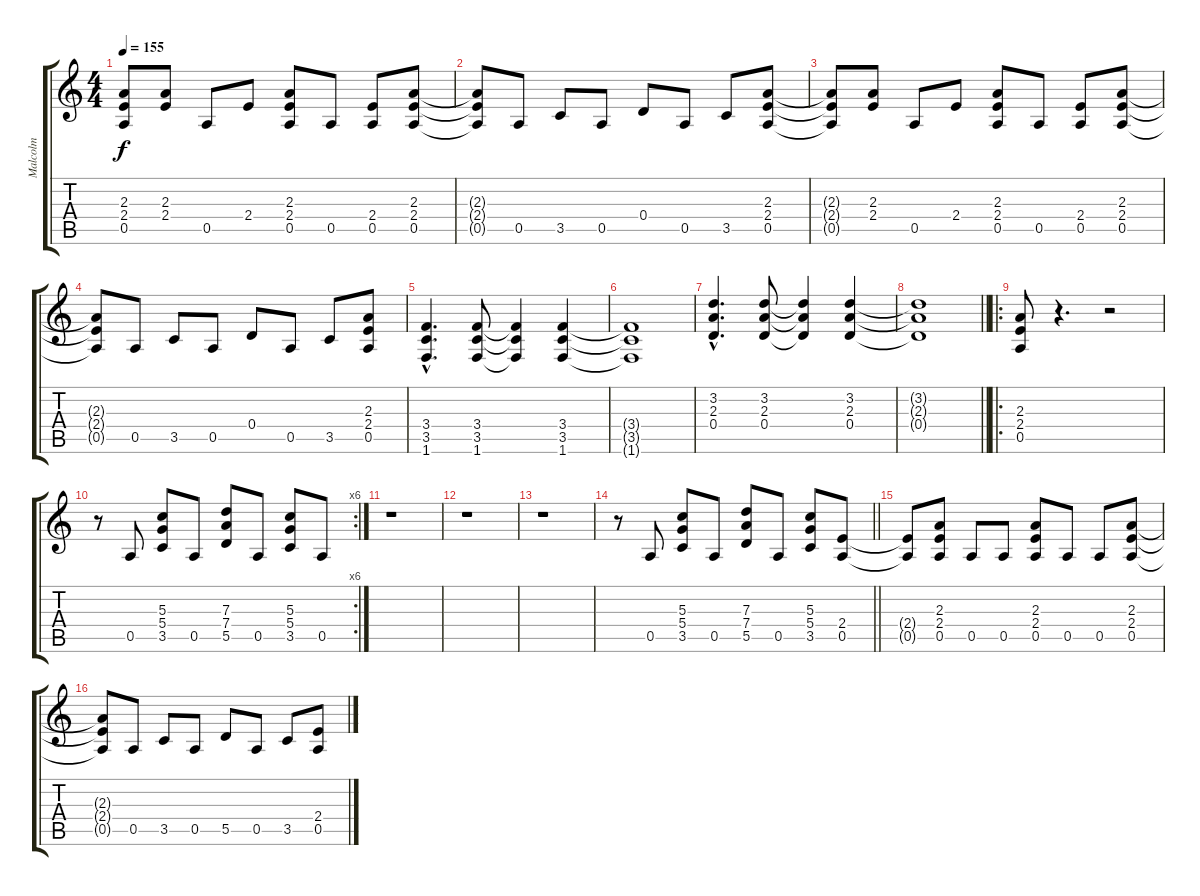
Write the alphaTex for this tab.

\track ("Malcolm" "Malcolm") {instrument overdrivenguitar}
\staff {score tabs}
\tuning (E4 B3 G3 D3 A2 E2) {hide}
\ts (4 4)
\tempo 155
\clef g2
\ks c
(2.3{t} 2.4{t} 0.5{t}).8{dy f} (2.3 2.4).8 0.5.8 2.4.8 (2.3 2.4 0.5).8 0.5.8 (2.4 0.5).8 (2.3 2.4 0.5).8 |
(2.3{t} 2.4{t} 0.5{t}).8 0.5.8 3.5.8 0.5.8 0.4.8 0.5.8 3.5.8 (2.3 2.4 0.5).8 |
(2.3{t} 2.4{t} 0.5{t}).8 (2.3 2.4).8 0.5.8 2.4.8 (2.3 2.4 0.5).8 0.5.8 (2.4 0.5).8 (2.3 2.4 0.5).8 |
(2.3{t} 2.4{t} 0.5{t}).8 0.5.8 3.5.8 0.5.8 0.4.8 0.5.8 3.5.8 (2.3 2.4 0.5).8 |
(3.4{hac} 3.5{hac} 1.6{hac}).4{d} (3.4 3.5 1.6).8 (3.4{t} 3.5{t} 1.6{t}).4 (3.4 3.5 1.6).4 |
(3.4{t} 3.5{t} 1.6{t}).1 |
(3.2{hac} 2.3{hac} 0.4{hac}).4{d} (3.2 2.3 0.4).8 (3.2{t} 2.3{t} 0.4{t}).4 (3.2 2.3 0.4).4 |
\barLineRight lightlight
(3.2{t} 2.3{t} 0.4{t}).1 |
\ro
(2.3 2.4 0.5).8 r.4{d} r.2 |
\rc 6
r.8 0.5.8 (5.3 5.4 3.5).8 0.5.8 (7.3 7.4 5.5).8 0.5.8 (5.3 5.4 3.5).8 0.5.8 |
r.1 |
r.1 |
r.1 |
\barLineRight lightlight
r.8 0.5.8 (5.3 5.4 3.5).8 0.5.8 (7.3 7.4 5.5).8 0.5.8 (5.3 5.4 3.5).8 (2.4 0.5).8 |
(2.4{t} 0.5{t}).8 (2.3 2.4 0.5).8 0.5.8 0.5.8 (2.3 2.4 0.5).8 0.5.8 0.5.8 (2.3 2.4 0.5).8 |
(2.3{t} 2.4{t} 0.5{t}).8 0.5.8 3.5.8 0.5.8 5.5.8 0.5.8 3.5.8 (2.4 0.5).8
